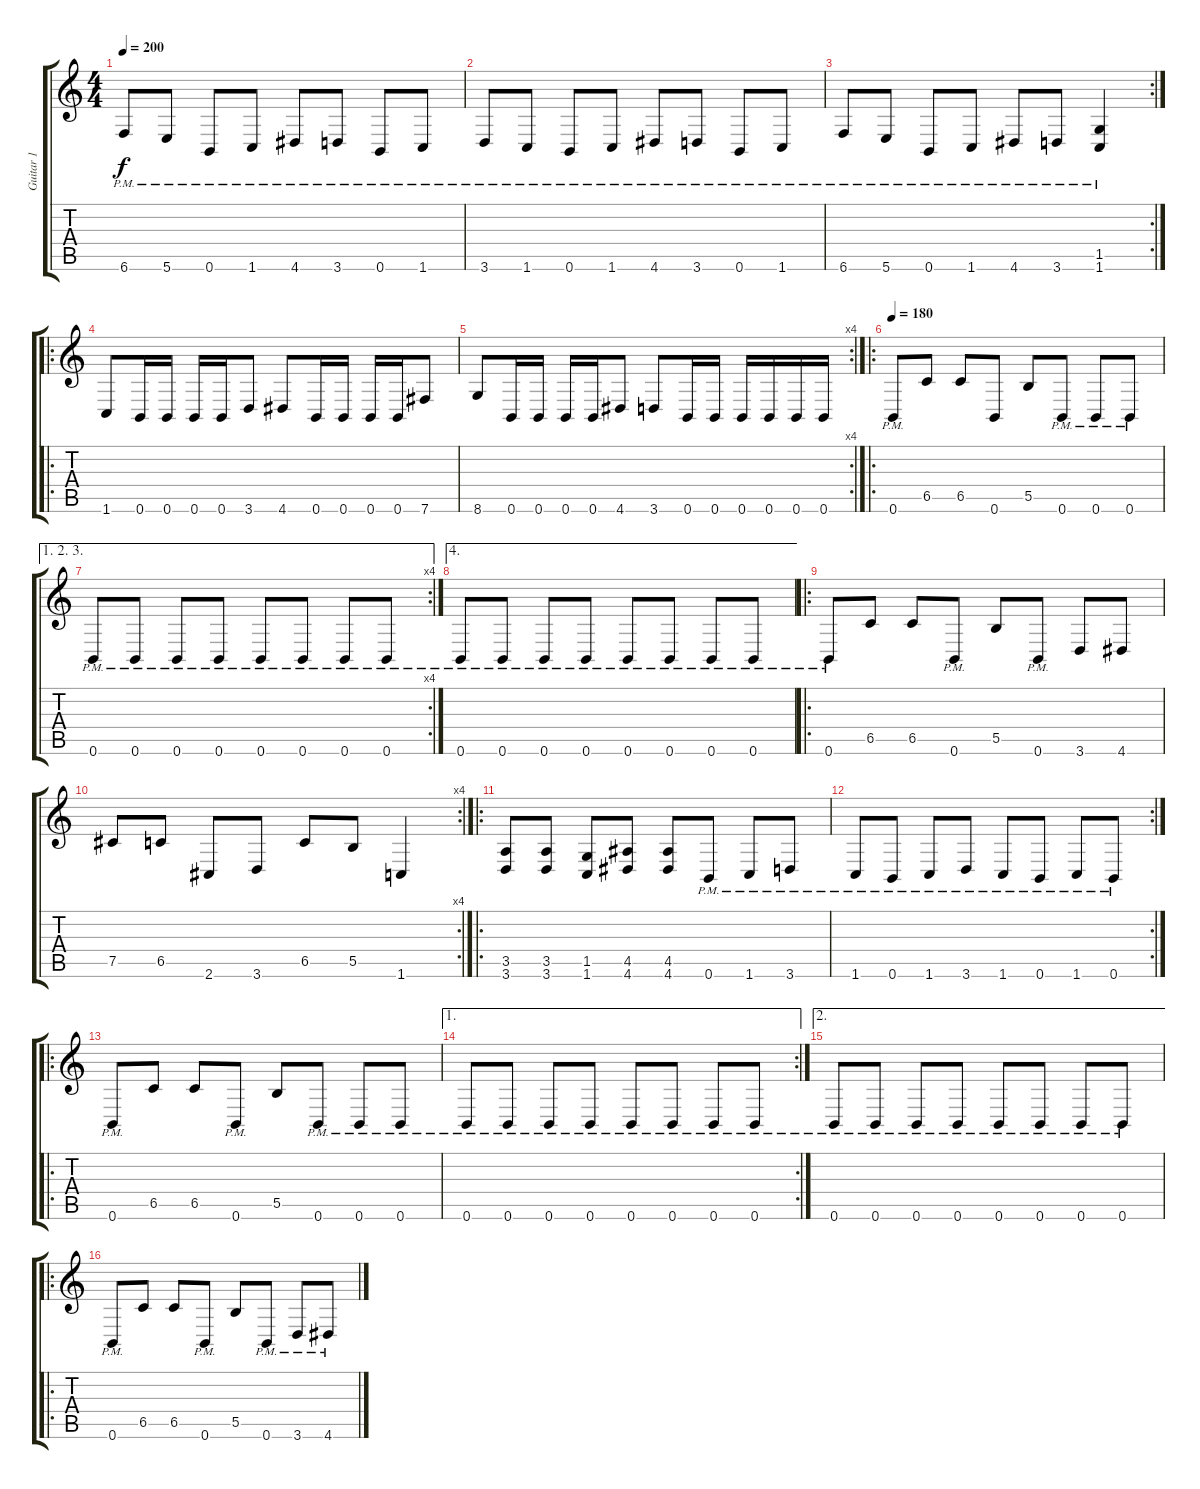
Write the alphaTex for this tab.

\track ("Guitar 1" "Guitar 1") {instrument distortionguitar}
\staff {score tabs}
\tuning (Db4 Ab3 E3 B2 Gb2 B1) {hide}
\ts (4 4)
\tempo 200
\clef g2
\ks c
6.6{pm}.8{dy f} 5.6{pm}.8 0.6{pm}.8 1.6{pm}.8 4.6{pm}.8 3.6{pm}.8 0.6{pm}.8 1.6{pm}.8 |
3.6{pm}.8 1.6{pm}.8 0.6{pm}.8 1.6{pm}.8 4.6{pm}.8 3.6{pm}.8 0.6{pm}.8 1.6{pm}.8 |
\rc 2
6.6{pm}.8 5.6{pm}.8 0.6{pm}.8 1.6{pm}.8 4.6{pm}.8 3.6{pm}.8 (1.5{pm} 1.6{pm}).4 |
\ro
1.6.8 0.6.16 0.6.16 0.6.16 0.6.16 3.6.8 4.6.8 0.6.16 0.6.16 0.6.16 0.6.16 7.6.8 |
\rc 4
8.6.8 0.6.16 0.6.16 0.6.16 0.6.16 4.6.8 3.6.8 0.6.16 0.6.16 0.6.16 0.6.16 0.6.16 0.6.16 |
\ro
\tempo 180
0.6{pm}.8 6.5.8 6.5.8 0.6.8 5.5.8 0.6{pm}.8 0.6{pm}.8 0.6{pm}.8 |
\ae (1 2 3)
\rc 4
0.6{pm}.8 0.6{pm}.8 0.6{pm}.8 0.6{pm}.8 0.6{pm}.8 0.6{pm}.8 0.6{pm}.8 0.6{pm}.8 |
\ae 4
0.6{pm}.8 0.6{pm}.8 0.6{pm}.8 0.6{pm}.8 0.6{pm}.8 0.6{pm}.8 0.6{pm}.8 0.6{pm}.8 |
\ro
0.6{pm}.8 6.5.8 6.5.8 0.6{pm}.8 5.5.8 0.6{pm}.8 3.6.8 4.6.8 |
\rc 4
7.5.8 6.5.8 2.6.8 3.6.8 6.5.8 5.5.8 1.6.4 |
\ro
(3.5 3.6).8 (3.5 3.6).8 (1.5 1.6).8 (4.5 4.6).8 (4.5 4.6).8 0.6{pm}.8 1.6{pm}.8 3.6{pm}.8 |
\rc 2
1.6{pm}.8 0.6{pm}.8 1.6{pm}.8 3.6{pm}.8 1.6{pm}.8 0.6{pm}.8 1.6{pm}.8 0.6{pm}.8 |
\ro
0.6{pm}.8 6.5.8 6.5.8 0.6{pm}.8 5.5.8 0.6{pm}.8 0.6{pm}.8 0.6{pm}.8 |
\ae 1
\rc 2
0.6{pm}.8 0.6{pm}.8 0.6{pm}.8 0.6{pm}.8 0.6{pm}.8 0.6{pm}.8 0.6{pm}.8 0.6{pm}.8 |
\ae 2
0.6{pm}.8 0.6{pm}.8 0.6{pm}.8 0.6{pm}.8 0.6{pm}.8 0.6{pm}.8 0.6{pm}.8 0.6{pm}.8 |
\ro
0.6{pm}.8 6.5.8 6.5.8 0.6{pm}.8 5.5.8 0.6{pm}.8 3.6{pm}.8 4.6{pm}.8
